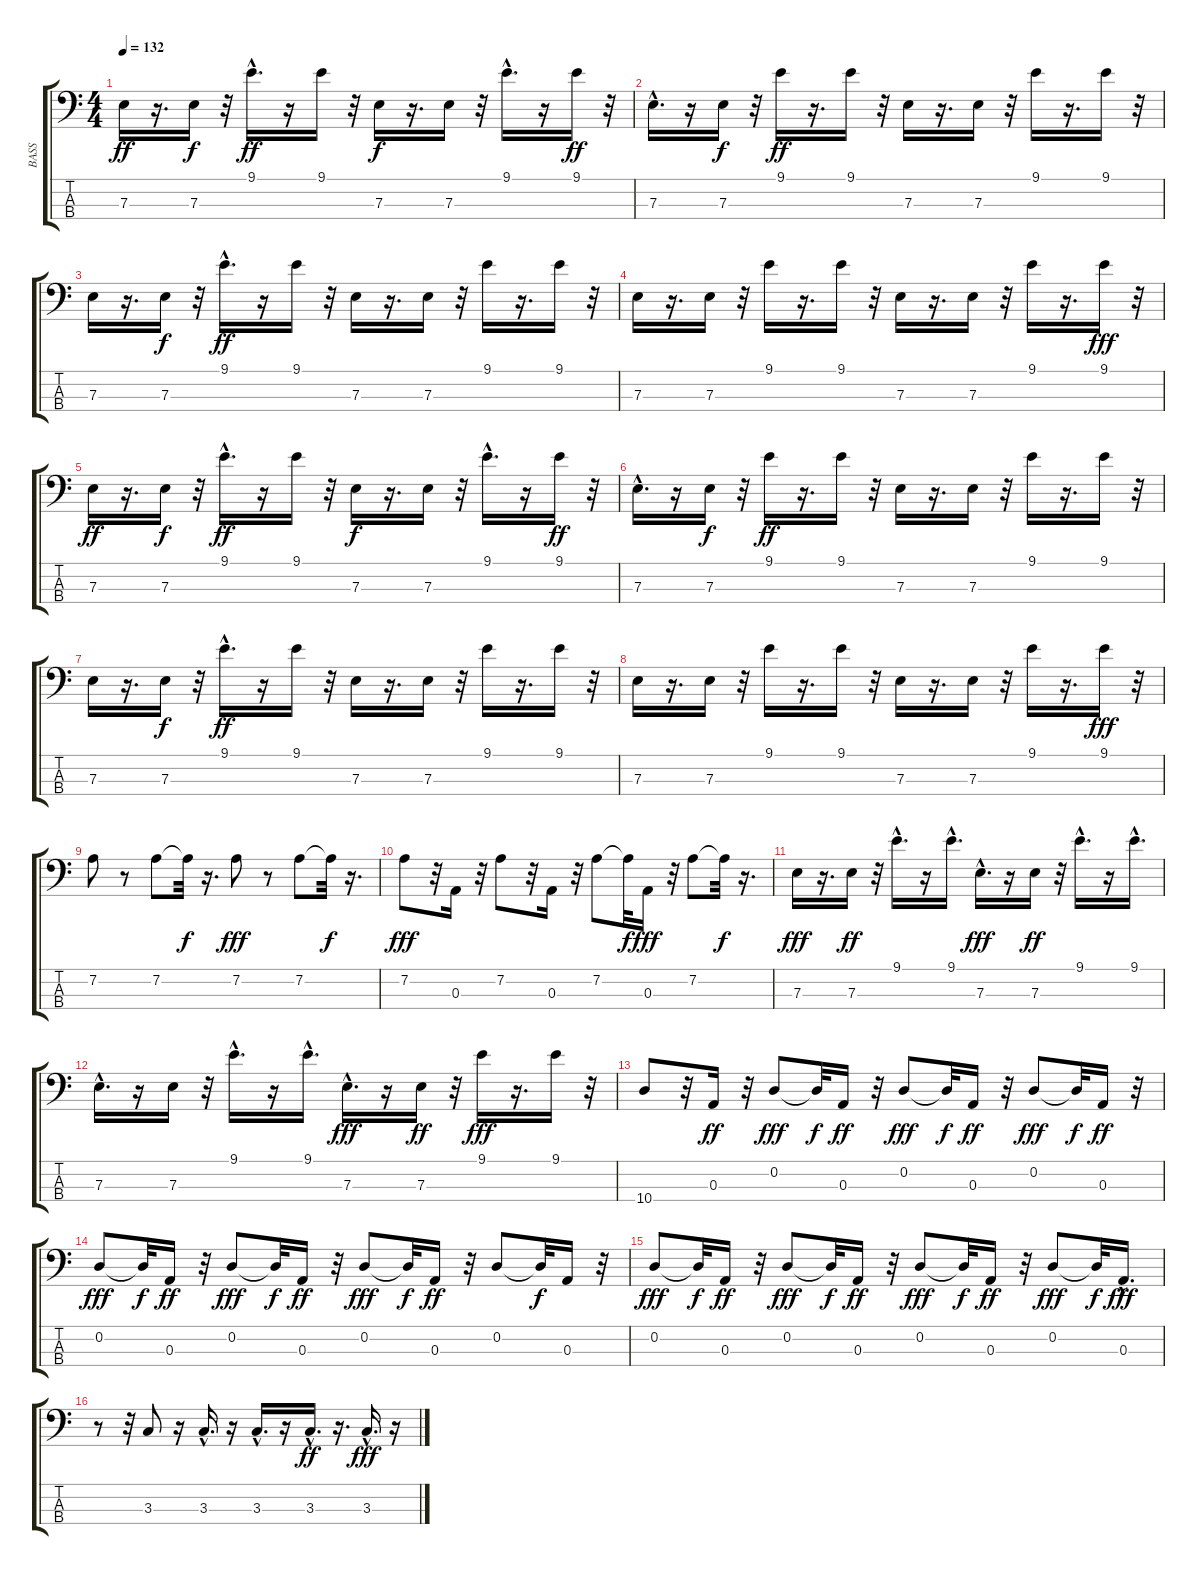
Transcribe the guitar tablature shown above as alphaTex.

\track ("BASS    " "BASS    ") {instrument electricbasspick}
\staff {score tabs}
\tuning (G2 D2 A1 E1) {hide}
\ts (4 4)
\tempo 132
\clef f4
\ks c
7.3.16{dy ff} r.16{d} 7.3.16{dy f} r.32 9.1{hac}.16{d dy ff} r.16 9.1.16 r.32 7.3.16{dy f} r.16{d} 7.3.16 r.32 9.1{hac}.16{d} r.16 9.1.16{dy ff} r.32 |
7.3{hac}.16{d} r.16 7.3.16{dy f} r.32 9.1.16{dy ff} r.16{d} 9.1.16 r.32 7.3.16 r.16{d} 7.3.16 r.32 9.1.16 r.16{d} 9.1.16 r.32 |
7.3.16 r.16{d} 7.3.16{dy f} r.32 9.1{hac}.16{d dy ff} r.16 9.1.16 r.32 7.3.16 r.16{d} 7.3.16 r.32 9.1.16 r.16{d} 9.1.16 r.32 |
7.3.16 r.16{d} 7.3.16 r.32 9.1.16 r.16{d} 9.1.16 r.32 7.3.16 r.16{d} 7.3.16 r.32 9.1.16 r.16{d} 9.1.16{dy fff} r.32 |
7.3.16{dy ff} r.16{d} 7.3.16{dy f} r.32 9.1{hac}.16{d dy ff} r.16 9.1.16 r.32 7.3.16{dy f} r.16{d} 7.3.16 r.32 9.1{hac}.16{d} r.16 9.1.16{dy ff} r.32 |
7.3{hac}.16{d} r.16 7.3.16{dy f} r.32 9.1.16{dy ff} r.16{d} 9.1.16 r.32 7.3.16 r.16{d} 7.3.16 r.32 9.1.16 r.16{d} 9.1.16 r.32 |
7.3.16 r.16{d} 7.3.16{dy f} r.32 9.1{hac}.16{d dy ff} r.16 9.1.16 r.32 7.3.16 r.16{d} 7.3.16 r.32 9.1.16 r.16{d} 9.1.16 r.32 |
7.3.16 r.16{d} 7.3.16 r.32 9.1.16 r.16{d} 9.1.16 r.32 7.3.16 r.16{d} 7.3.16 r.32 9.1.16 r.16{d} 9.1.16{dy fff} r.32 |
7.2.8 r.8 7.2.8 7.2{t}.32{dy f} r.16{d} 7.2.8{dy fff} r.8 7.2.8 7.2{t}.32{dy f} r.16{d} |
7.2.8{dy fff} r.32 0.3.16 r.32 7.2.8 r.32 0.3.16 r.32 7.2.8 7.2{t}.32{dy f} 0.3.16{dy fff} r.32 7.2.8 7.2{t}.32{dy f} r.16{d} |
7.3.16{dy fff} r.16{d} 7.3.16{dy ff} r.32 9.1{hac}.16{d} r.16 9.1{hac}.16{d} 7.3{hac}.16{d dy fff} r.16 7.3.16{dy ff} r.32 9.1{hac}.16{d} r.16 9.1{hac}.16{d} |
7.3{hac}.16{d} r.16 7.3.16 r.32 9.1{hac}.16{d} r.16 9.1{hac}.16{d} 7.3{hac}.16{d dy fff} r.16 7.3.16{dy ff} r.32 9.1.16{dy fff} r.16{d} 9.1.16 r.32 |
10.4.8 r.32 0.3.16{dy ff} r.32 0.2.8{dy fff} 0.2{t}.32{dy f} 0.3.16{dy ff} r.32 0.2.8{dy fff} 0.2{t}.32{dy f} 0.3.16{dy ff} r.32 0.2.8{dy fff} 0.2{t}.32{dy f} 0.3.16{dy ff} r.32 |
0.2.8{dy fff} 0.2{t}.32{dy f} 0.3.16{dy ff} r.32 0.2.8{dy fff} 0.2{t}.32{dy f} 0.3.16{dy ff} r.32 0.2.8{dy fff} 0.2{t}.32{dy f} 0.3.16{dy ff} r.32 0.2.8 0.2{t}.32{dy f} 0.3.16 r.32 |
0.2.8{dy fff} 0.2{t}.32{dy f} 0.3.16{dy ff} r.32 0.2.8{dy fff} 0.2{t}.32{dy f} 0.3.16{dy ff} r.32 0.2.8{dy fff} 0.2{t}.32{dy f} 0.3.16{dy ff} r.32 0.2.8{dy fff} 0.2{t}.32{dy f} 0.3{hac}.16{d dy fff} |
r.8 r.32 3.3.8 r.16 3.3{hac}.16{d} r.16 3.3{hac}.16{d} r.16 3.3{hac}.16{d dy ff} r.16{d} 3.3{hac}.16{d dy fff} r.16
